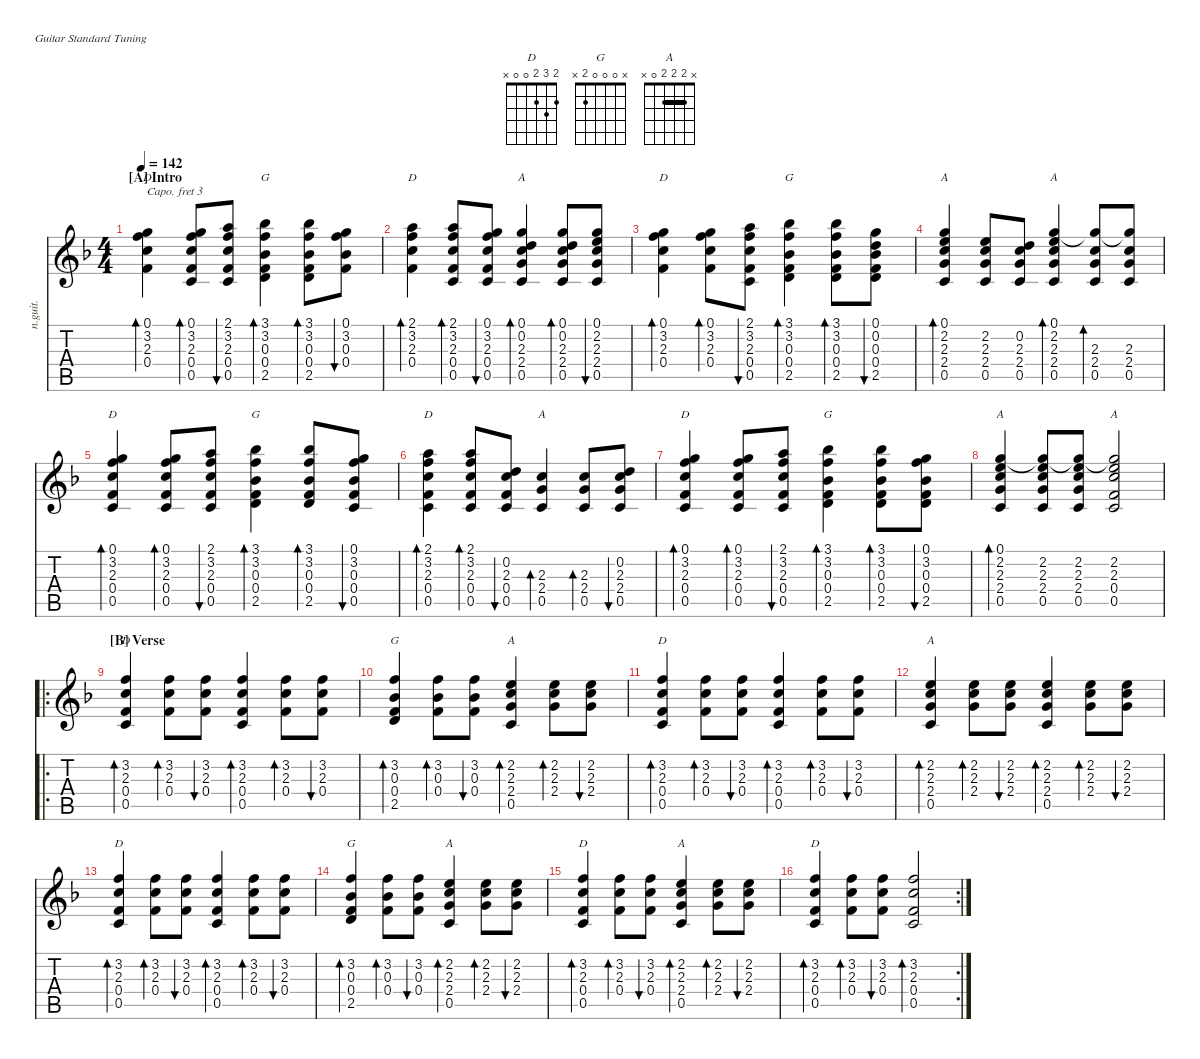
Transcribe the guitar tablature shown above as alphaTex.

\defaultSystemsLayout 4
\hideDynamics
\bracketExtendMode nobrackets
\otherSystemsTrackNameOrientation horizontal
\track ("Combined Track in D" "n.guit.") {defaultSystemsLayout 4 instrument acousticguitarnylon}
\staff {score tabs}
\capo 3
\tuning (E4 B3 G3 D3 A2 E2)
\chord ("D" 2 3 2 0 0 x) {showfingering false}
\chord ("G" x 0 0 0 2 x) {showfingering false}
\chord ("A" x 2 2 2 0 x) {showfingering false barre (2 2)}
\ts (4 4)
\beaming (8 2 2 2 2)
\section ("A" "Intro")
\tempo 142
\clef g2
\scale
1.14368
\ks f
(0.4{acc forcenatural} 3.2{acc forcenatural} 2.3{acc forcenatural} 0.1{acc forcenatural}).4{bd 30 ch "D" dy mf instrument acousticguitarnylon beam Down} (0.5{acc forcenatural} 0.4{acc forcenatural} 2.3{acc forcenatural} 3.2{acc forcenatural} 0.1{acc forcenatural}).8{bd 30 beam Up} (0.5{acc forcenatural} 0.4{acc forcenatural} 2.3{acc forcenatural} 3.2{acc forcenatural} 2.1{acc forcenatural}).8{bu 30 beam Up} (2.5{acc forcenatural} 0.4{acc forcenatural} 0.3{acc b} 3.2{acc forcenatural} 3.1{acc b}).4{bd 30 ch "G" beam Down} (2.5{acc forcenatural} 0.4{acc forcenatural} 0.3{acc b} 3.2{acc forcenatural} 3.1{acc b}).8{bd 30 beam Down} (0.4{acc forcenatural} 0.3{acc b} 3.2{acc forcenatural} 0.1{acc forcenatural}).8{bu 30 beam Down} |
\scale
0.952105 (0.4{acc forcenatural} 2.3{acc forcenatural} 3.2{acc forcenatural} 2.1{acc forcenatural}).4{bd 30 ch "D" beam Down} (0.5{acc forcenatural} 0.4{acc forcenatural} 2.3{acc forcenatural} 3.2{acc forcenatural} 2.1{acc forcenatural}).8{bd 30 beam Up} (0.5{acc forcenatural} 0.4{acc forcenatural} 2.3{acc forcenatural} 3.2{acc forcenatural} 0.1{acc forcenatural}).8{bu 30 beam Up} (0.5{acc forcenatural} 2.4{acc forcenatural} 2.3{acc forcenatural} 0.2{acc forcenatural} 0.1{acc forcenatural}).4{bd 30 ch "A" beam Up} (0.5{acc forcenatural} 2.4{acc forcenatural} 2.3{acc forcenatural} 0.2{acc forcenatural} 0.1{acc forcenatural}).8{bd 30 beam Up} (0.5{acc forcenatural} 2.4{acc forcenatural} 2.3{acc forcenatural} 2.2{acc forcenatural} 0.1{acc forcenatural}).8{bu 30 beam Up} |
\scale
0.952105 (0.4{acc forcenatural} 2.3{acc forcenatural} 3.2{acc forcenatural} 0.1{acc forcenatural}).4{bd 30 ch "D" beam Down} (0.4{acc forcenatural} 2.3{acc forcenatural} 3.2{acc forcenatural} 0.1{acc forcenatural}).8{bd 30 beam Down} (0.5{acc forcenatural} 0.4{acc forcenatural} 2.3{acc forcenatural} 3.2{acc forcenatural} 2.1{acc forcenatural}).8{bu 30 beam Down} (2.5{acc forcenatural} 0.4{acc forcenatural} 0.3{acc b} 3.2{acc forcenatural} 3.1{acc b}).4{bd 30 ch "G" beam Down} (2.5{acc forcenatural} 0.4{acc forcenatural} 0.3{acc b} 3.2{acc forcenatural} 3.1{acc b}).8{bd 30 beam Down} (2.5{acc forcenatural} 0.4{acc forcenatural} 0.3{acc b} 0.2{acc forcenatural} 0.1{acc forcenatural}).8{bu 30 beam Down} |
\scale
0.952105 (2.4{acc forcenatural} 2.3{acc forcenatural} 2.2{acc forcenatural} 0.1{acc forcenatural} 0.5{acc forcenatural}).4{bd 30 ch "A" beam Up} (0.5{acc forcenatural} 2.4{acc forcenatural} 2.3{acc forcenatural} 2.2{acc forcenatural}).8{beam Up} (0.5{acc forcenatural} 2.4{acc forcenatural} 2.3{acc forcenatural} 0.2{acc forcenatural}).8{beam Up} (0.5{acc forcenatural} 2.4{acc forcenatural} 2.3{acc forcenatural} 2.2{acc forcenatural} 0.1{acc forcenatural}).4{bd 30 ch "A" beam Up} (0.5{acc forcenatural} 2.4{acc forcenatural} 2.3{acc forcenatural} 0.1{t acc forcenatural}).8{bd 30 beam Up} (0.5{acc forcenatural} 2.4{acc forcenatural} 2.3{acc forcenatural} 0.1{t acc forcenatural}).8{beam Up} |
\scale
1.10295 (0.5{acc forcenatural} 0.4{acc forcenatural} 3.2{acc forcenatural} 2.3{acc forcenatural} 0.1{acc forcenatural}).4{bd 30 ch "D" beam Up} (0.5{acc forcenatural} 0.4{acc forcenatural} 2.3{acc forcenatural} 3.2{acc forcenatural} 0.1{acc forcenatural}).8{bd 30 beam Up} (0.5{acc forcenatural} 0.4{acc forcenatural} 2.3{acc forcenatural} 3.2{acc forcenatural} 2.1{acc forcenatural}).8{bu 30 beam Up} (2.5{acc forcenatural} 0.4{acc forcenatural} 0.3{acc b} 3.2{acc forcenatural} 3.1{acc b}).4{bd 30 ch "G" beam Down} (2.5{acc forcenatural} 0.4{acc forcenatural} 0.3{acc b} 3.2{acc forcenatural} 3.1{acc b}).8{bd 30 beam Up} (0.5{acc forcenatural} 0.4{acc forcenatural} 0.3{acc b} 3.2{acc forcenatural} 0.1{acc forcenatural}).8{bu 30 beam Up} |
\scale
0.945802 (0.5{acc forcenatural} 0.4{acc forcenatural} 2.3{acc forcenatural} 3.2{acc forcenatural} 2.1{acc forcenatural}).4{bd 30 ch "D" beam Down} (0.5{acc forcenatural} 0.4{acc forcenatural} 2.3{acc forcenatural} 3.2{acc forcenatural} 2.1{acc forcenatural}).8{bd 30 beam Up} (0.5{acc forcenatural} 0.4{acc forcenatural} 2.3{acc forcenatural} 0.2{acc forcenatural}).8{bu 30 beam Up} (0.5{acc forcenatural} 2.4{acc forcenatural} 2.3{acc forcenatural}).4{bd 30 ch "A" beam Up} (0.5{acc forcenatural} 2.4{acc forcenatural} 2.3{acc forcenatural}).8{bd 30 beam Up} (0.5{acc forcenatural} 2.4{acc forcenatural} 2.3{acc forcenatural} 0.2{acc forcenatural}).8{bu 30 beam Up} |
\scale
0.945802 (0.5{acc forcenatural} 0.4{acc forcenatural} 2.3{acc forcenatural} 3.2{acc forcenatural} 0.1{acc forcenatural}).4{bd 30 ch "D" beam Up} (0.5{acc forcenatural} 0.4{acc forcenatural} 2.3{acc forcenatural} 3.2{acc forcenatural} 0.1{acc forcenatural}).8{bd 30 beam Up} (0.5{acc forcenatural} 0.4{acc forcenatural} 2.3{acc forcenatural} 3.2{acc forcenatural} 2.1{acc forcenatural}).8{bu 30 beam Up} (2.5{acc forcenatural} 0.4{acc forcenatural} 0.3{acc b} 3.2{acc forcenatural} 3.1{acc b}).4{bd 30 ch "G" beam Down} (2.5{acc forcenatural} 0.4{acc forcenatural} 0.3{acc b} 3.2{acc forcenatural} 3.1{acc b}).8{bd 30 beam Down} (2.5{acc forcenatural} 0.4{acc forcenatural} 0.3{acc b} 3.2{acc forcenatural} 0.1{acc forcenatural}).8{bu 30 beam Down} |
\scale
1.00545 (0.5{acc forcenatural} 2.4{acc forcenatural} 2.3{acc forcenatural} 2.2{acc forcenatural} 0.1{acc forcenatural}).4{bd 30 ch "A" beam Up} (0.5{acc forcenatural} 2.4{acc forcenatural} 2.3{acc forcenatural} 2.2{acc forcenatural} 0.1{t acc forcenatural}).8{beam Up} (0.5{acc forcenatural} 2.4{acc forcenatural} 2.3{acc forcenatural} 2.2{acc forcenatural} 0.1{t acc forcenatural}).8{beam Up} (0.5{acc forcenatural} 0.4{acc forcenatural} 2.3{acc forcenatural} 2.2{acc forcenatural} 0.1{t acc forcenatural}).2{ch "A" beam Up} |
\ro
\section ("B" "Verse")
\scale
1.17815 (0.4{acc forcenatural} 2.3{acc forcenatural} 0.5{acc forcenatural} 3.2{acc forcenatural}).4{bd 30 ch "D" beam Up} (0.4{acc forcenatural} 2.3{acc forcenatural} 3.2{acc forcenatural}).8{bd 30 beam Down} (0.4{acc forcenatural} 2.3{acc forcenatural} 3.2{acc forcenatural}).8{bu 30 beam Down} (0.4{acc forcenatural} 2.3{acc forcenatural} 0.5{acc forcenatural} 3.2{acc forcenatural}).4{bd 30 beam Up} (0.4{acc forcenatural} 2.3{acc forcenatural} 3.2{acc forcenatural}).8{bd 30 beam Down} (0.4{acc forcenatural} 2.3{acc forcenatural} 3.2{acc forcenatural}).8{bu 30 beam Down} |
\scale
0.927581 (2.5{acc forcenatural} 0.4{acc forcenatural} 0.3{acc b} 3.2{acc forcenatural}).4{bd 30 ch "G" beam Up} (0.4{acc forcenatural} 0.3{acc b} 3.2{acc forcenatural}).8{bd 30 beam Down} (0.4{acc forcenatural} 0.3{acc b} 3.2{acc forcenatural}).8{bu 30 beam Down} (2.4{acc forcenatural} 2.3{acc forcenatural} 2.2{acc forcenatural} 0.5{acc forcenatural}).4{bd 30 ch "A" beam Up} (2.4{acc forcenatural} 2.3{acc forcenatural} 2.2{acc forcenatural}).8{bd 30 beam Down} (2.4{acc forcenatural} 2.3{acc forcenatural} 2.2{acc forcenatural}).8{bu 30 beam Down} |
\scale
0.927581 (0.4{acc forcenatural} 2.3{acc forcenatural} 0.5{acc forcenatural} 3.2{acc forcenatural}).4{bd 30 ch "D" beam Up} (0.4{acc forcenatural} 2.3{acc forcenatural} 3.2{acc forcenatural}).8{bd 30 beam Down} (0.4{acc forcenatural} 2.3{acc forcenatural} 3.2{acc forcenatural}).8{bu 30 beam Down} (0.4{acc forcenatural} 2.3{acc forcenatural} 0.5{acc forcenatural} 3.2{acc forcenatural}).4{bd 30 beam Up} (0.4{acc forcenatural} 2.3{acc forcenatural} 3.2{acc forcenatural}).8{bd 30 beam Down} (0.4{acc forcenatural} 2.3{acc forcenatural} 3.2{acc forcenatural}).8{bu 30 beam Down} |
\scale
0.966687 (0.5{acc forcenatural} 2.4{acc forcenatural} 2.3{acc forcenatural} 2.2{acc forcenatural}).4{bd 30 ch "A" beam Up} (2.4{acc forcenatural} 2.3{acc forcenatural} 2.2{acc forcenatural}).8{bd 30 beam Down} (2.4{acc forcenatural} 2.3{acc forcenatural} 2.2{acc forcenatural}).8{bu 30 beam Down} (0.5{acc forcenatural} 2.4{acc forcenatural} 2.3{acc forcenatural} 2.2{acc forcenatural}).4{bd 30 beam Up} (2.4{acc forcenatural} 2.3{acc forcenatural} 2.2{acc forcenatural}).8{bd 30 beam Down} (2.4{acc forcenatural} 2.3{acc forcenatural} 2.2{acc forcenatural}).8{bu 30 beam Down} |
\scale
1.17815 (0.4{acc forcenatural} 2.3{acc forcenatural} 0.5{acc forcenatural} 3.2{acc forcenatural}).4{bd 30 ch "D" beam Up} (0.4{acc forcenatural} 2.3{acc forcenatural} 3.2{acc forcenatural}).8{bd 30 beam Down} (0.4{acc forcenatural} 2.3{acc forcenatural} 3.2{acc forcenatural}).8{bu 30 beam Down} (0.4{acc forcenatural} 2.3{acc forcenatural} 0.5{acc forcenatural} 3.2{acc forcenatural}).4{bd 30 beam Up} (0.4{acc forcenatural} 2.3{acc forcenatural} 3.2{acc forcenatural}).8{bd 30 beam Down} (0.4{acc forcenatural} 2.3{acc forcenatural} 3.2{acc forcenatural}).8{bu 30 beam Down} |
\scale
0.927581 (2.5{acc forcenatural} 0.4{acc forcenatural} 0.3{acc b} 3.2{acc forcenatural}).4{bd 30 ch "G" beam Up} (0.4{acc forcenatural} 0.3{acc b} 3.2{acc forcenatural}).8{bd 30 beam Down} (0.4{acc forcenatural} 0.3{acc b} 3.2{acc forcenatural}).8{bu 30 beam Down} (0.5{acc forcenatural} 2.4{acc forcenatural} 2.3{acc forcenatural} 2.2{acc forcenatural}).4{bd 30 ch "A" beam Up} (2.4{acc forcenatural} 2.3{acc forcenatural} 2.2{acc forcenatural}).8{bd 30 beam Down} (2.4{acc forcenatural} 2.3{acc forcenatural} 2.2{acc forcenatural}).8{bu 30 beam Down} |
\scale
0.927581 (0.4{acc forcenatural} 2.3{acc forcenatural} 0.5{acc forcenatural} 3.2{acc forcenatural}).4{bd 30 ch "D" beam Up} (0.4{acc forcenatural} 2.3{acc forcenatural} 3.2{acc forcenatural}).8{bd 30 beam Down} (0.4{acc forcenatural} 2.3{acc forcenatural} 3.2{acc forcenatural}).8{bu 30 beam Down} (2.4{acc forcenatural} 2.3{acc forcenatural} 2.2{acc forcenatural} 0.5{acc forcenatural}).4{bd 30 ch "A" beam Up} (2.4{acc forcenatural} 2.3{acc forcenatural} 2.2{acc forcenatural}).8{bd 30 beam Down} (2.4{acc forcenatural} 2.3{acc forcenatural} 2.2{acc forcenatural}).8{bu 30 beam Down} |
\rc 2
\scale
0.966687 (0.4{acc forcenatural} 2.3{acc forcenatural} 0.5{acc forcenatural} 3.2{acc forcenatural}).4{bd 30 ch "D" beam Up} (0.4{acc forcenatural} 2.3{acc forcenatural} 3.2{acc forcenatural}).8{bd 30 beam Down} (0.4{acc forcenatural} 2.3{acc forcenatural} 3.2{acc forcenatural}).8{bu 30 beam Down} (0.4{acc forcenatural} 2.3{acc forcenatural} 0.5{acc forcenatural} 3.2{acc forcenatural}).2{bd 30 beam Up}
